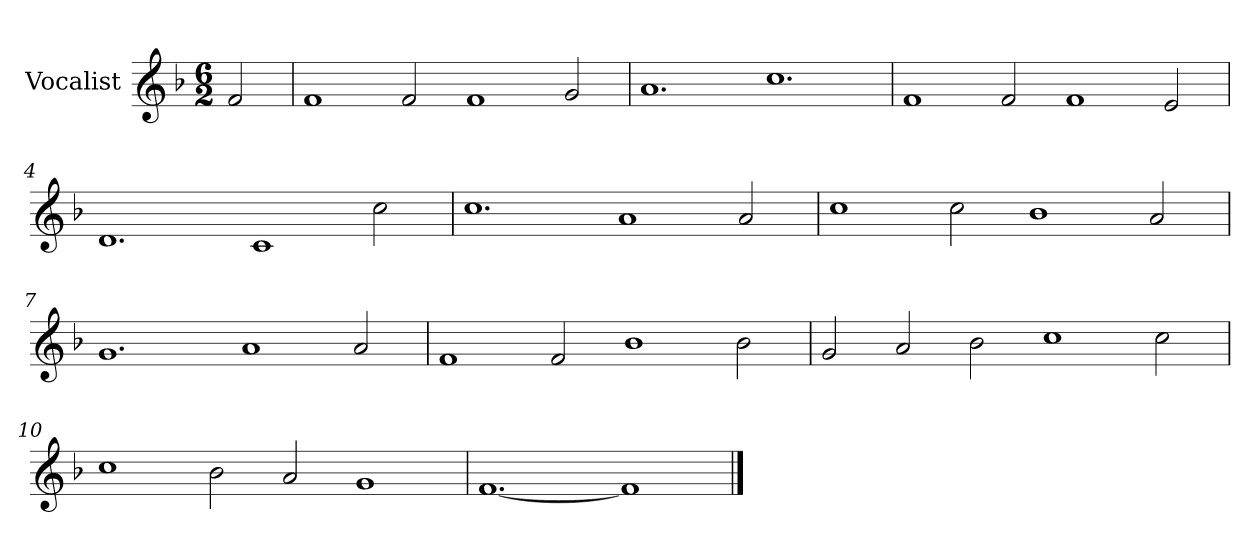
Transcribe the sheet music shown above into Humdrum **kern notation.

**kern
*part1
*staff1
*I"Vocalist
*k[b-]
*F:
*M6/2
=
2f
=1
1f
2f
1f
2g
=2
1.a
1.cc
=3
1f
2f
1f
2e
=4
1.d
1c
2cc
=5
1.cc
1a
2a
=6
1cc
2cc
1b-
2a
=7
1.g
1a
2a
=8
1f
2f
1b-
2b-
=9
2g
2a
2b-
1cc
2cc
=10
1cc
2b-
2a
1g
=11
[1.f
1f]
==
*-
